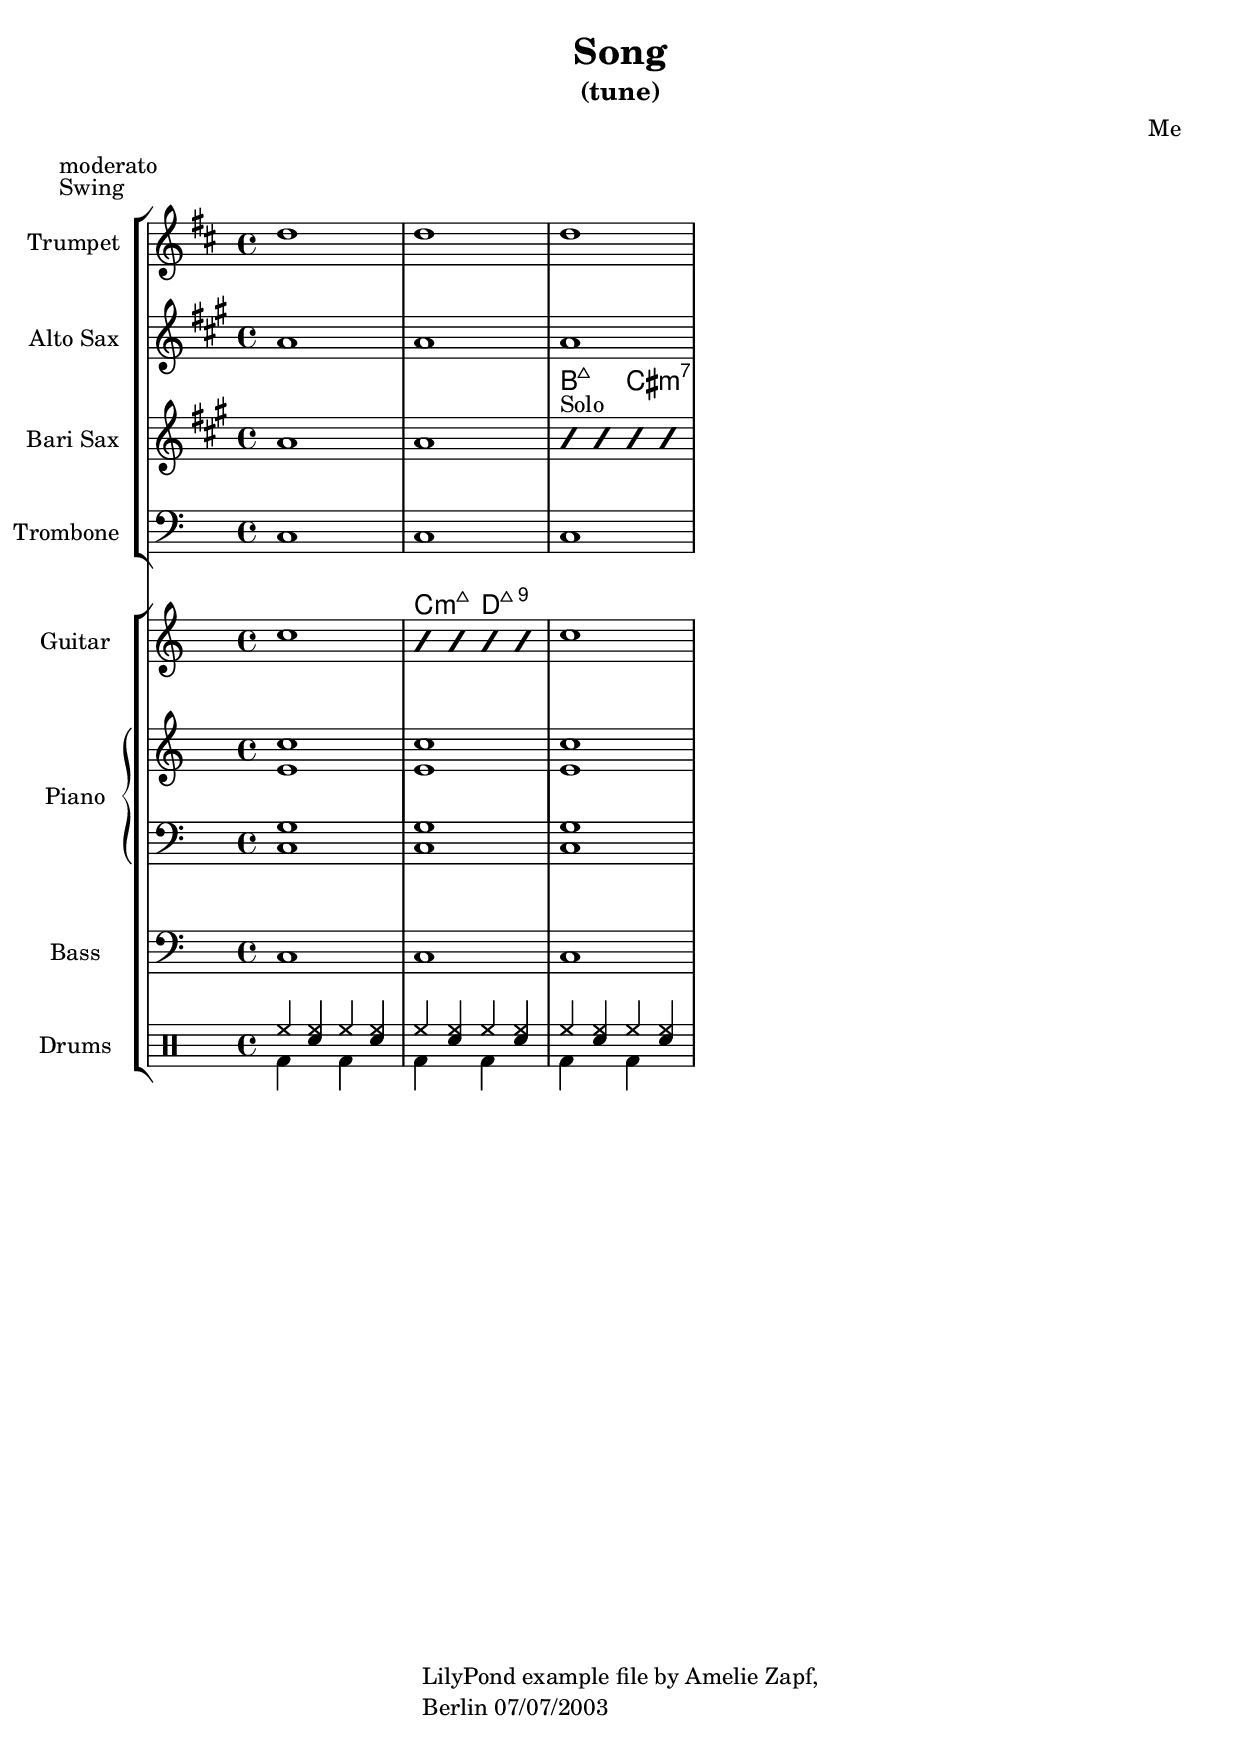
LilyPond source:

% DO NOT EDIT this file manually; it is automatically
% generated from Documentation/snippets/new
% Make any changes in Documentation/snippets/new/
% and then run scripts/auxiliar/makelsr.py
%
% This file is in the public domain.
%% Note: this file works from version 2.17.30
\version "2.18.0"

\header {
  lsrtags = "keyboards, percussion, fretted-strings, template, real-music"

  texidoc = "
This is quite an advanced template, for a jazz ensemble. Note that all
instruments are notated in @code{\\key c \\major}. This refers to the
key in concert pitch; the key will be automatically transposed if the
music is within a @code{\\transpose} section.

"
  doctitle = "Jazz combo template"
} % begin verbatim


\header {
  title = "Song"
  subtitle = "(tune)"
  composer = "Me"
  meter = "moderato"
  piece = "Swing"
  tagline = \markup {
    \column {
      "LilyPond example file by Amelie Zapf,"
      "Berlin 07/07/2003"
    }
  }
}

%#(set-global-staff-size 16)
\include "english.ly"

%%%%%%%%%%%% Some macros %%%%%%%%%%%%%%%%%%%

sl = {
  \override NoteHead.style = #'slash
  \hide Stem
}
nsl = {
  \revert NoteHead.style
  \undo \hide Stem
}
crOn = \override NoteHead.style = #'cross
crOff = \revert NoteHead.style

%% insert chord name style stuff here.

jazzChords = { }

%%%%%%%%%%%% Keys'n'thangs %%%%%%%%%%%%%%%%%

global = { \time 4/4 }

Key = { \key c \major }

% ############ Horns ############

% ------ Trumpet ------
trpt = \transpose c d \relative c'' {
  \Key
  c1 | c | c |
}
trpHarmony = \transpose c' d {
  \jazzChords
}
trumpet = {
  \global
  \set Staff.instrumentName = #"Trumpet"
  \clef treble
  <<
    \trpt
  >>
}

% ------ Alto Saxophone ------
alto = \transpose c a \relative c' {
  \Key
  c1 | c | c |
}
altoHarmony = \transpose c' a {
  \jazzChords
}
altoSax = {
  \global
  \set Staff.instrumentName = #"Alto Sax"
  \clef treble
  <<
    \alto
  >>
}

% ------ Baritone Saxophone ------
bari = \transpose c a' \relative c {
  \Key
  c1
  c1
  \sl
  d4^"Solo" d d d
  \nsl
}
bariHarmony = \transpose c' a \chordmode {
  \jazzChords s1 s d2:maj e:m7
}
bariSax = {
  \global
  \set Staff.instrumentName = #"Bari Sax"
  \clef treble
  <<
    \bari
  >>
}

% ------ Trombone ------
tbone = \relative c {
  \Key
  c1 | c | c
}
tboneHarmony = \chordmode {
  \jazzChords
}
trombone = {
  \global
  \set Staff.instrumentName = #"Trombone"
  \clef bass
  <<
    \tbone
  >>
}

% ############ Rhythm Section #############

% ------ Guitar ------
gtr = \relative c'' {
  \Key
  c1
  \sl
  b4 b b b
  \nsl
  c1
}
gtrHarmony = \chordmode {
  \jazzChords
  s1 c2:min7+ d2:maj9
}
guitar = {
  \global
  \set Staff.instrumentName = #"Guitar"
  \clef treble
  <<
    \gtr
  >>
}

%% ------ Piano ------
rhUpper = \relative c'' {
  \voiceOne
  \Key
  c1 | c | c
}
rhLower = \relative c' {
  \voiceTwo
  \Key
  e1 | e | e
}

lhUpper = \relative c' {
  \voiceOne
  \Key
  g1 | g | g
}
lhLower = \relative c {
  \voiceTwo
  \Key
  c1 | c | c
}

PianoRH = {
  \clef treble
  \global
  \set Staff.midiInstrument = #"acoustic grand"
  <<
    \new Voice = "one" \rhUpper
    \new Voice = "two" \rhLower
  >>
}
PianoLH = {
  \clef bass
  \global
  \set Staff.midiInstrument = #"acoustic grand"
  <<
    \new Voice = "one" \lhUpper
    \new Voice = "two" \lhLower
  >>
}

piano = {
  <<
    \set PianoStaff.instrumentName = #"Piano"
    \new Staff = "upper" \PianoRH
    \new Staff = "lower" \PianoLH
  >>
}

% ------ Bass Guitar ------
Bass = \relative c {
  \Key
  c1 | c | c
}
bass = {
  \global
  \set Staff.instrumentName = #"Bass"
  \clef bass
  <<
    \Bass
  >>
}

% ------ Drums ------
up = \drummode {
  \voiceOne
  hh4 <hh sn> hh <hh sn>
  hh4 <hh sn> hh <hh sn>
  hh4 <hh sn> hh <hh sn>
}
down = \drummode {
  \voiceTwo
  bd4 s bd s
  bd4 s bd s
  bd4 s bd s
}

drumContents = {
  \global
  <<
    \set DrumStaff.instrumentName = #"Drums"
    \new DrumVoice \up
    \new DrumVoice \down
  >>
}

%%%%%%%%% It All Goes Together Here %%%%%%%%%%%%%%%%%%%%%%

\score {
  <<
    \new StaffGroup = "horns" <<
      \new Staff = "trumpet" \trumpet
      \new Staff = "altosax" \altoSax
      \new ChordNames = "barichords" \bariHarmony
      \new Staff = "barisax" \bariSax
      \new Staff = "trombone" \trombone
    >>

    \new StaffGroup = "rhythm" <<
      \new ChordNames = "chords" \gtrHarmony
      \new Staff = "guitar" \guitar
      \new PianoStaff = "piano" \piano
      \new Staff = "bass" \bass
      \new DrumStaff \drumContents
    >>
  >>
  \layout {
    \context { \Staff \RemoveEmptyStaves }
    \context {
      \Score
      \override BarNumber.padding = #3
      \override RehearsalMark.padding = #2
      skipBars = ##t
    }
  }
  \midi { }
}
